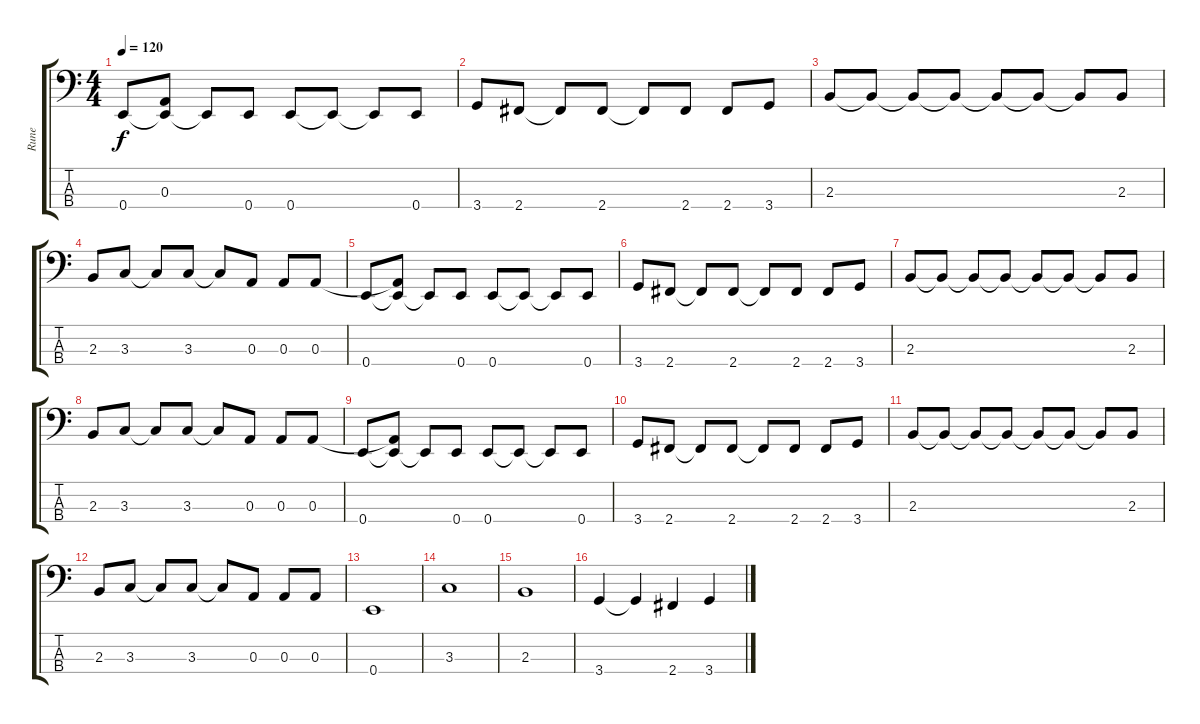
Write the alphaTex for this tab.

\track ("Rune" "Rune") {instrument electricbassfinger}
\staff {score tabs}
\tuning (G2 D2 A1 E1) {hide}
\ts (4 4)
\tempo 120
\clef f4
\ks c
0.4.8{dy f} (0.3{t} 0.4{t}).8 0.4{t}.8 0.4.8 0.4.8 0.4{t}.8 0.4{t}.8 0.4.8 |
3.4.8 2.4.8 2.4{t}.8 2.4.8 2.4{t}.8 2.4.8 2.4.8 3.4.8 |
2.3.8 2.3{t}.8 2.3{t}.8 2.3{t}.8 2.3{t}.8 2.3{t}.8 2.3{t}.8 2.3.8 |
2.3.8 3.3.8 3.3{t}.8 3.3.8 3.3{t}.8 0.3.8 0.3.8 0.3.8 |
0.4.8 (0.3{t} 0.4{t}).8 0.4{t}.8 0.4.8 0.4.8 0.4{t}.8 0.4{t}.8 0.4.8 |
3.4.8 2.4.8 2.4{t}.8 2.4.8 2.4{t}.8 2.4.8 2.4.8 3.4.8 |
2.3.8 2.3{t}.8 2.3{t}.8 2.3{t}.8 2.3{t}.8 2.3{t}.8 2.3{t}.8 2.3.8 |
2.3.8 3.3.8 3.3{t}.8 3.3.8 3.3{t}.8 0.3.8 0.3.8 0.3.8 |
0.4.8 (0.3{t} 0.4{t}).8 0.4{t}.8 0.4.8 0.4.8 0.4{t}.8 0.4{t}.8 0.4.8 |
3.4.8 2.4.8 2.4{t}.8 2.4.8 2.4{t}.8 2.4.8 2.4.8 3.4.8 |
2.3.8 2.3{t}.8 2.3{t}.8 2.3{t}.8 2.3{t}.8 2.3{t}.8 2.3{t}.8 2.3.8 |
2.3.8 3.3.8 3.3{t}.8 3.3.8 3.3{t}.8 0.3.8 0.3.8 0.3.8 |
0.4.1 |
3.3.1 |
2.3.1 |
3.4.4 3.4{t}.4 2.4.4 3.4.4
